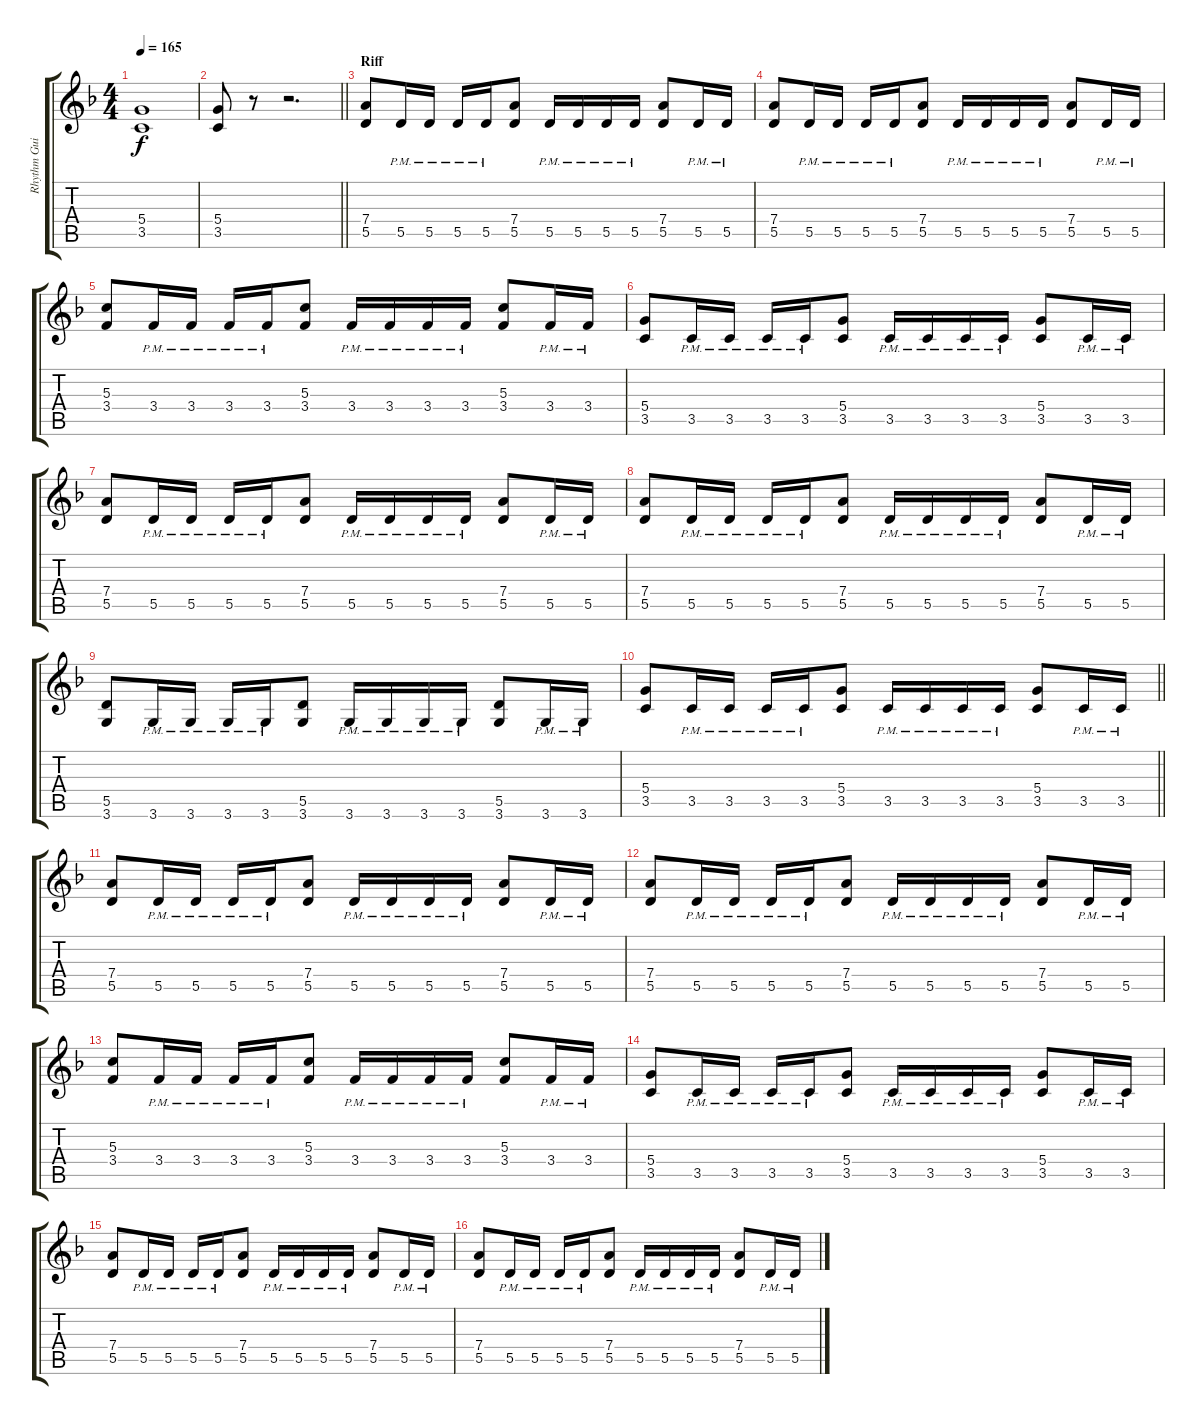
\track ("Rhythm Guitar 2: Florian Ramsauer" "Rhythm Gui") {instrument distortionguitar}
\staff {score tabs}
\tuning (E4 B3 G3 D3 A2 E2) {hide}
\ts (4 4)
\tempo 165
\clef g2
\ks dminor
(5.4 3.5).1{dy f} |
\barLineRight lightlight
(5.4 3.5).8 r.8 r.2{d} |
\section ("" "Riff")
(7.4 5.5).8 5.5{pm}.16 5.5{pm}.16 5.5{pm}.16 5.5{pm}.16 (7.4 5.5).8 5.5{pm}.16 5.5{pm}.16 5.5{pm}.16 5.5{pm}.16 (7.4 5.5).8 5.5{pm}.16 5.5{pm}.16 |
(7.4 5.5).8 5.5{pm}.16 5.5{pm}.16 5.5{pm}.16 5.5{pm}.16 (7.4 5.5).8 5.5{pm}.16 5.5{pm}.16 5.5{pm}.16 5.5{pm}.16 (7.4 5.5).8 5.5{pm}.16 5.5{pm}.16 |
(5.3 3.4).8 3.4{pm}.16 3.4{pm}.16 3.4{pm}.16 3.4{pm}.16 (5.3 3.4).8 3.4{pm}.16 3.4{pm}.16 3.4{pm}.16 3.4{pm}.16 (5.3 3.4).8 3.4{pm}.16 3.4{pm}.16 |
(5.4 3.5).8 3.5{pm}.16 3.5{pm}.16 3.5{pm}.16 3.5{pm}.16 (5.4 3.5).8 3.5{pm}.16 3.5{pm}.16 3.5{pm}.16 3.5{pm}.16 (5.4 3.5).8 3.5{pm}.16 3.5{pm}.16 |
(7.4 5.5).8 5.5{pm}.16 5.5{pm}.16 5.5{pm}.16 5.5{pm}.16 (7.4 5.5).8 5.5{pm}.16 5.5{pm}.16 5.5{pm}.16 5.5{pm}.16 (7.4 5.5).8 5.5{pm}.16 5.5{pm}.16 |
(7.4 5.5).8 5.5{pm}.16 5.5{pm}.16 5.5{pm}.16 5.5{pm}.16 (7.4 5.5).8 5.5{pm}.16 5.5{pm}.16 5.5{pm}.16 5.5{pm}.16 (7.4 5.5).8 5.5{pm}.16 5.5{pm}.16 |
(5.5 3.6).8 3.6{pm}.16 3.6{pm}.16 3.6{pm}.16 3.6{pm}.16 (5.5 3.6).8 3.6{pm}.16 3.6{pm}.16 3.6{pm}.16 3.6{pm}.16 (5.5 3.6).8 3.6{pm}.16 3.6{pm}.16 |
\barLineRight lightlight
(5.4 3.5).8 3.5{pm}.16 3.5{pm}.16 3.5{pm}.16 3.5{pm}.16 (5.4 3.5).8 3.5{pm}.16 3.5{pm}.16 3.5{pm}.16 3.5{pm}.16 (5.4 3.5).8 3.5{pm}.16 3.5{pm}.16 |
(7.4 5.5).8 5.5{pm}.16 5.5{pm}.16 5.5{pm}.16 5.5{pm}.16 (7.4 5.5).8 5.5{pm}.16 5.5{pm}.16 5.5{pm}.16 5.5{pm}.16 (7.4 5.5).8 5.5{pm}.16 5.5{pm}.16 |
(7.4 5.5).8 5.5{pm}.16 5.5{pm}.16 5.5{pm}.16 5.5{pm}.16 (7.4 5.5).8 5.5{pm}.16 5.5{pm}.16 5.5{pm}.16 5.5{pm}.16 (7.4 5.5).8 5.5{pm}.16 5.5{pm}.16 |
(5.3 3.4).8 3.4{pm}.16 3.4{pm}.16 3.4{pm}.16 3.4{pm}.16 (5.3 3.4).8 3.4{pm}.16 3.4{pm}.16 3.4{pm}.16 3.4{pm}.16 (5.3 3.4).8 3.4{pm}.16 3.4{pm}.16 |
(5.4 3.5).8 3.5{pm}.16 3.5{pm}.16 3.5{pm}.16 3.5{pm}.16 (5.4 3.5).8 3.5{pm}.16 3.5{pm}.16 3.5{pm}.16 3.5{pm}.16 (5.4 3.5).8 3.5{pm}.16 3.5{pm}.16 |
(7.4 5.5).8 5.5{pm}.16 5.5{pm}.16 5.5{pm}.16 5.5{pm}.16 (7.4 5.5).8 5.5{pm}.16 5.5{pm}.16 5.5{pm}.16 5.5{pm}.16 (7.4 5.5).8 5.5{pm}.16 5.5{pm}.16 |
(7.4 5.5).8 5.5{pm}.16 5.5{pm}.16 5.5{pm}.16 5.5{pm}.16 (7.4 5.5).8 5.5{pm}.16 5.5{pm}.16 5.5{pm}.16 5.5{pm}.16 (7.4 5.5).8 5.5{pm}.16 5.5{pm}.16
